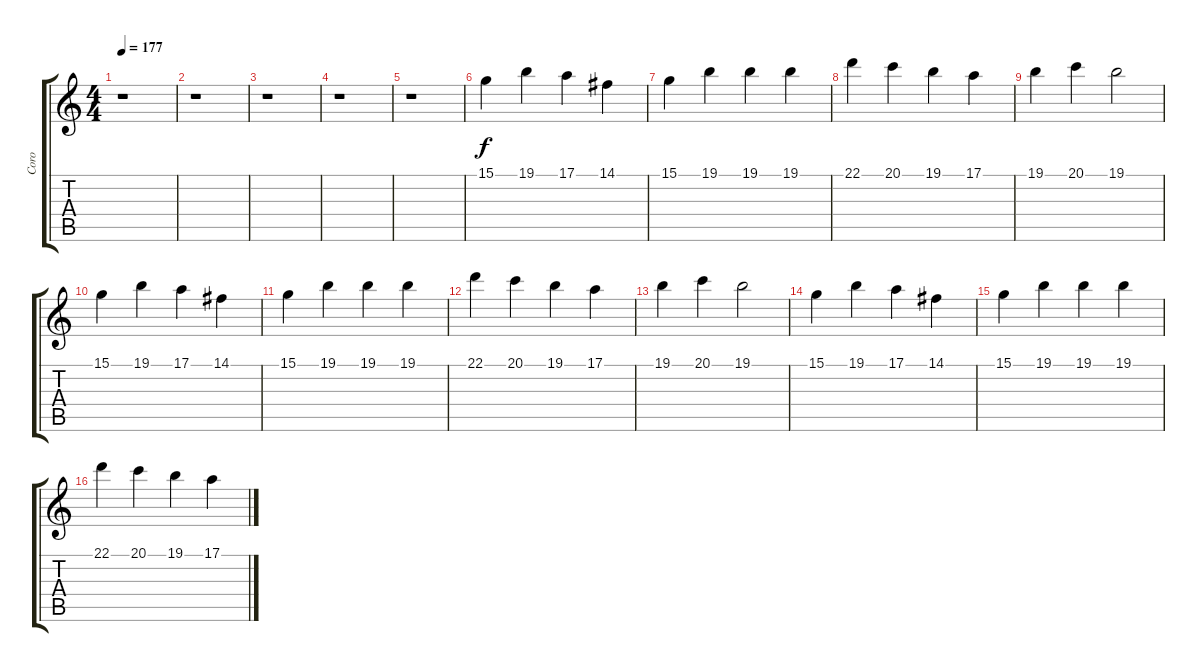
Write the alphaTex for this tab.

\track ("Coro" "Coro") {instrument choiraahs}
\staff {score tabs}
\tuning (E4 B3 G3 D3 A2 E2) {hide}
\ts (4 4)
\tempo 177
\clef g2
\ks c
r.1{dy f} |
r.1 |
r.1 |
r.1 |
r.1 |
15.1.4{instrument lead2sawtooth} 19.1.4 17.1.4 14.1.4 |
15.1.4 19.1.4 19.1.4 19.1.4 |
22.1.4 20.1.4 19.1.4 17.1.4 |
19.1.4 20.1.4 19.1.2 |
15.1.4{instrument lead2sawtooth} 19.1.4 17.1.4 14.1.4 |
15.1.4 19.1.4 19.1.4 19.1.4 |
22.1.4 20.1.4 19.1.4 17.1.4 |
19.1.4 20.1.4 19.1.2 |
15.1.4{instrument lead2sawtooth} 19.1.4 17.1.4 14.1.4 |
15.1.4 19.1.4 19.1.4 19.1.4 |
22.1.4 20.1.4 19.1.4 17.1.4
